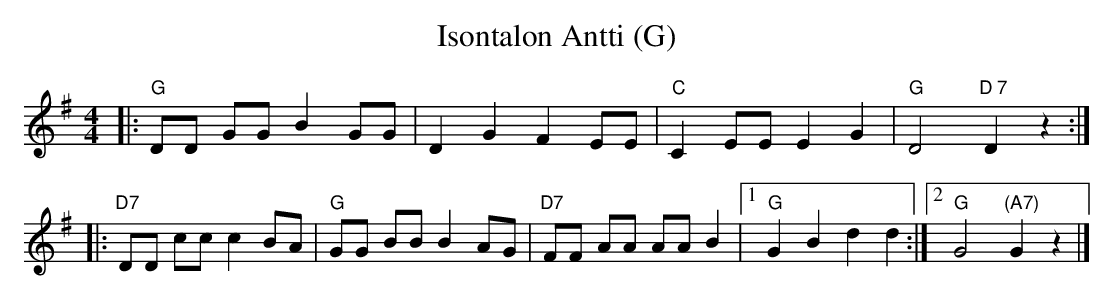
X:1
T: Isontalon Antti (G)
M: 4/4
L: 1/8
K: G
|: "G"DD GG B2 GG | D2G2 F2 EE | "C"C2 EE E2 G2 | "G"D4 "D 7"D2 z2 :|
|: "D7"DD cc c2 BA | "G"GG BB B2 AG | "D7"FF AA AA B2 |1 "G"G2 B2 d2 d2 :|2 "G"G4 "(A7)"G2 z2 |]
